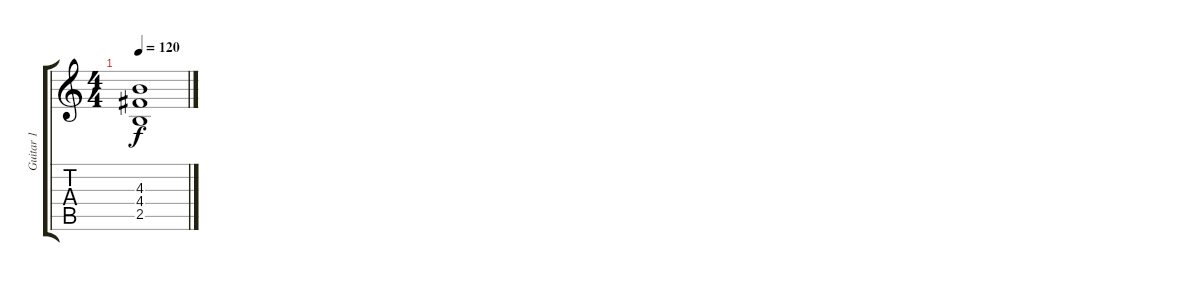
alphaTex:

\track ("Guitar 1" "Guitar 1") {instrument distortionguitar}
\staff {score tabs}
\tuning (E4 B3 G3 D3 A2 E2) {hide}
\ts (4 4)
\tempo 120
\clef g2
\ks c
(4.3 4.4 2.5).1{dy f}
